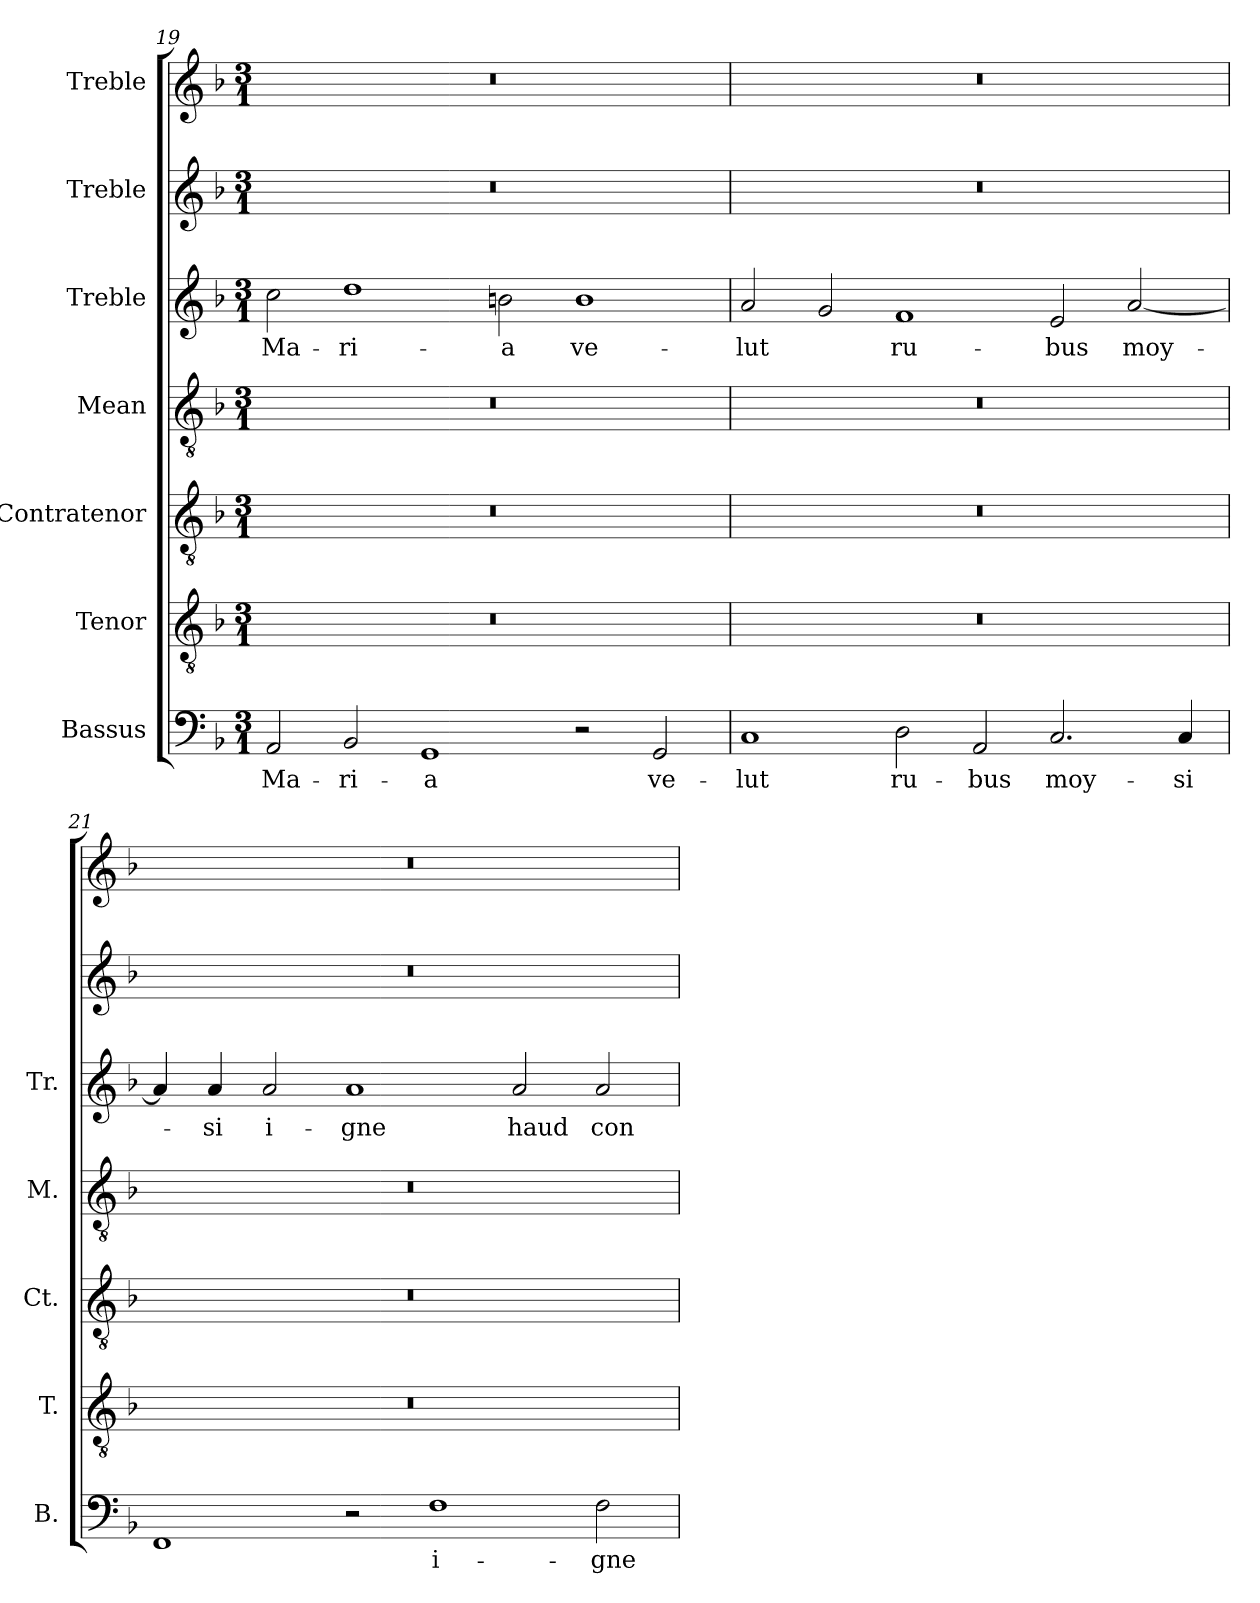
**kern	**text	**kern	**kern	**kern	**kern	**text	**kern	**kern
*part7	*part7	*part6	*part5	*part4	*part3	*part3	*part2	*part1
*staff7	*staff7	*staff6	*staff5	*staff4	*staff3	*staff3	*staff2	*staff1
*I"Bassus	*	*I"Tenor	*I"Contratenor	*I"Mean	*I"Treble	*	*I"Treble	*I"Treble
*I'B.	*	*I'T.	*I'Ct.	*I'M.	*I'Tr.	*	*	*
*clefF4	*	*clefGv2	*clefGv2	*clefGv2	*clefG2	*	*clefG2	*clefG2
*	*	*ITrd7c12	*ITrd7c12	*ITrd7c12	*	*	*	*
*k[b-]	*	*k[b-]	*k[b-]	*k[b-]	*k[b-]	*	*k[b-]	*k[b-]
*F:	*	*F:	*F:	*F:	*F:	*	*F:	*F:
*M3/1	*	*M3/1	*M3/1	*M3/1	*M3/1	*	*M3/1	*M3/1
=19	=19	=19	=19	=19	=19	=19	=19	=19
!	!LO:LY:b:color=#000000	!LO:N:vis=1	!LO:N:vis=1	!LO:N:vis=1	!	!	!	!
!	!	!	!	!	!	!LO:LY:b:color=#000000	!LO:N:vis=1	!LO:N:vis=1
2AAi/	Ma-	0.r	0.r	0.r	2cci\	Ma-	0.r	0.r
!	!LO:LY:b:color=#000000	!	!	!	!	!	!	!
!	!	!	!	!	!	!LO:LY:b:color=#000000	!	!
2BB-i/	-ri-	.	.	.	1ddi	-ri-	.	.
!	!LO:LY:b:color=#000000	!	!	!	!	!	!	!
1GGi	-a	.	.	.	.	.	.	.
!	!	!	!	!	!	!LO:LY:b:color=#000000	!	!
.	.	.	.	.	2bni\	-a	.	.
!	!	!	!	!	!	!LO:LY:b:color=#000000	!	!
2r	.	.	.	.	1bi	ve-	.	.
!	!LO:LY:b:color=#000000	!	!	!	!	!	!	!
2GGi/	ve-	.	.	.	.	.	.	.
=20	=20	=20	=20	=20	=20	=20	=20	=20
!	!LO:LY:b:color=#000000	!LO:N:vis=1	!LO:N:vis=1	!LO:N:vis=1	!	!	!	!
!	!	!	!	!	!	!LO:LY:b:color=#000000	!LO:N:vis=1	!LO:N:vis=1
1Ci	-lut	0.r	0.r	0.r	2ai/	-lut	0.r	0.r
.	.	.	.	.	2gi/	.	.	.
!	!LO:LY:b:color=#000000	!	!	!	!	!	!	!
!	!	!	!	!	!	!LO:LY:b:color=#000000	!	!
2Di\	ru-	.	.	.	1fi	ru-	.	.
!	!LO:LY:b:color=#000000	!	!	!	!	!	!	!
2AAi/	-bus	.	.	.	.	.	.	.
!	!LO:LY:b:color=#000000	!	!	!	!	!	!	!
!	!	!	!	!	!	!LO:LY:b:color=#000000	!	!
2.Ci/	moy-	.	.	.	2ei/	-bus	.	.
!	!	!	!	!	!	!LO:LY:b:color=#000000	!	!
.	.	.	.	.	[<2ai/	moy-	.	.
!	!LO:LY:b:color=#000000	!	!	!	!	!	!	!
4Ci/	-si	.	.	.	.	.	.	.
!!LO:LB:g=z
=21	=21	=21	=21	=21	=21	=21	=21	=21
!	!	!LO:N:vis=1	!LO:N:vis=1	!LO:N:vis=1	!	!	!LO:N:vis=1	!LO:N:vis=1
1FFi	.	0.r	0.r	0.r	4ai/]	.	0.r	0.r
!	!	!	!	!	!	!LO:LY:b:color=#000000	!	!
.	.	.	.	.	4ai/	-si	.	.
!	!	!	!	!	!	!LO:LY:b:color=#000000	!	!
.	.	.	.	.	2ai/	i-	.	.
!	!	!	!	!	!	!LO:LY:b:color=#000000	!	!
2r	.	.	.	.	1ai	-gne	.	.
!	!LO:LY:b:color=#000000	!	!	!	!	!	!	!
1Fi	i-	.	.	.	.	.	.	.
!	!	!	!	!	!	!LO:LY:b:color=#000000	!	!
.	.	.	.	.	2ai/	haud	.	.
!	!LO:LY:b:color=#000000	!	!	!	!	!	!	!
!	!	!	!	!	!	!LO:LY:b:color=#000000	!	!
2Fi\	-gne	.	.	.	2ai/	con-	.	.
=	=	=	=	=	=	=	=	=
*-	*-	*-	*-	*-	*-	*-	*-	*-
